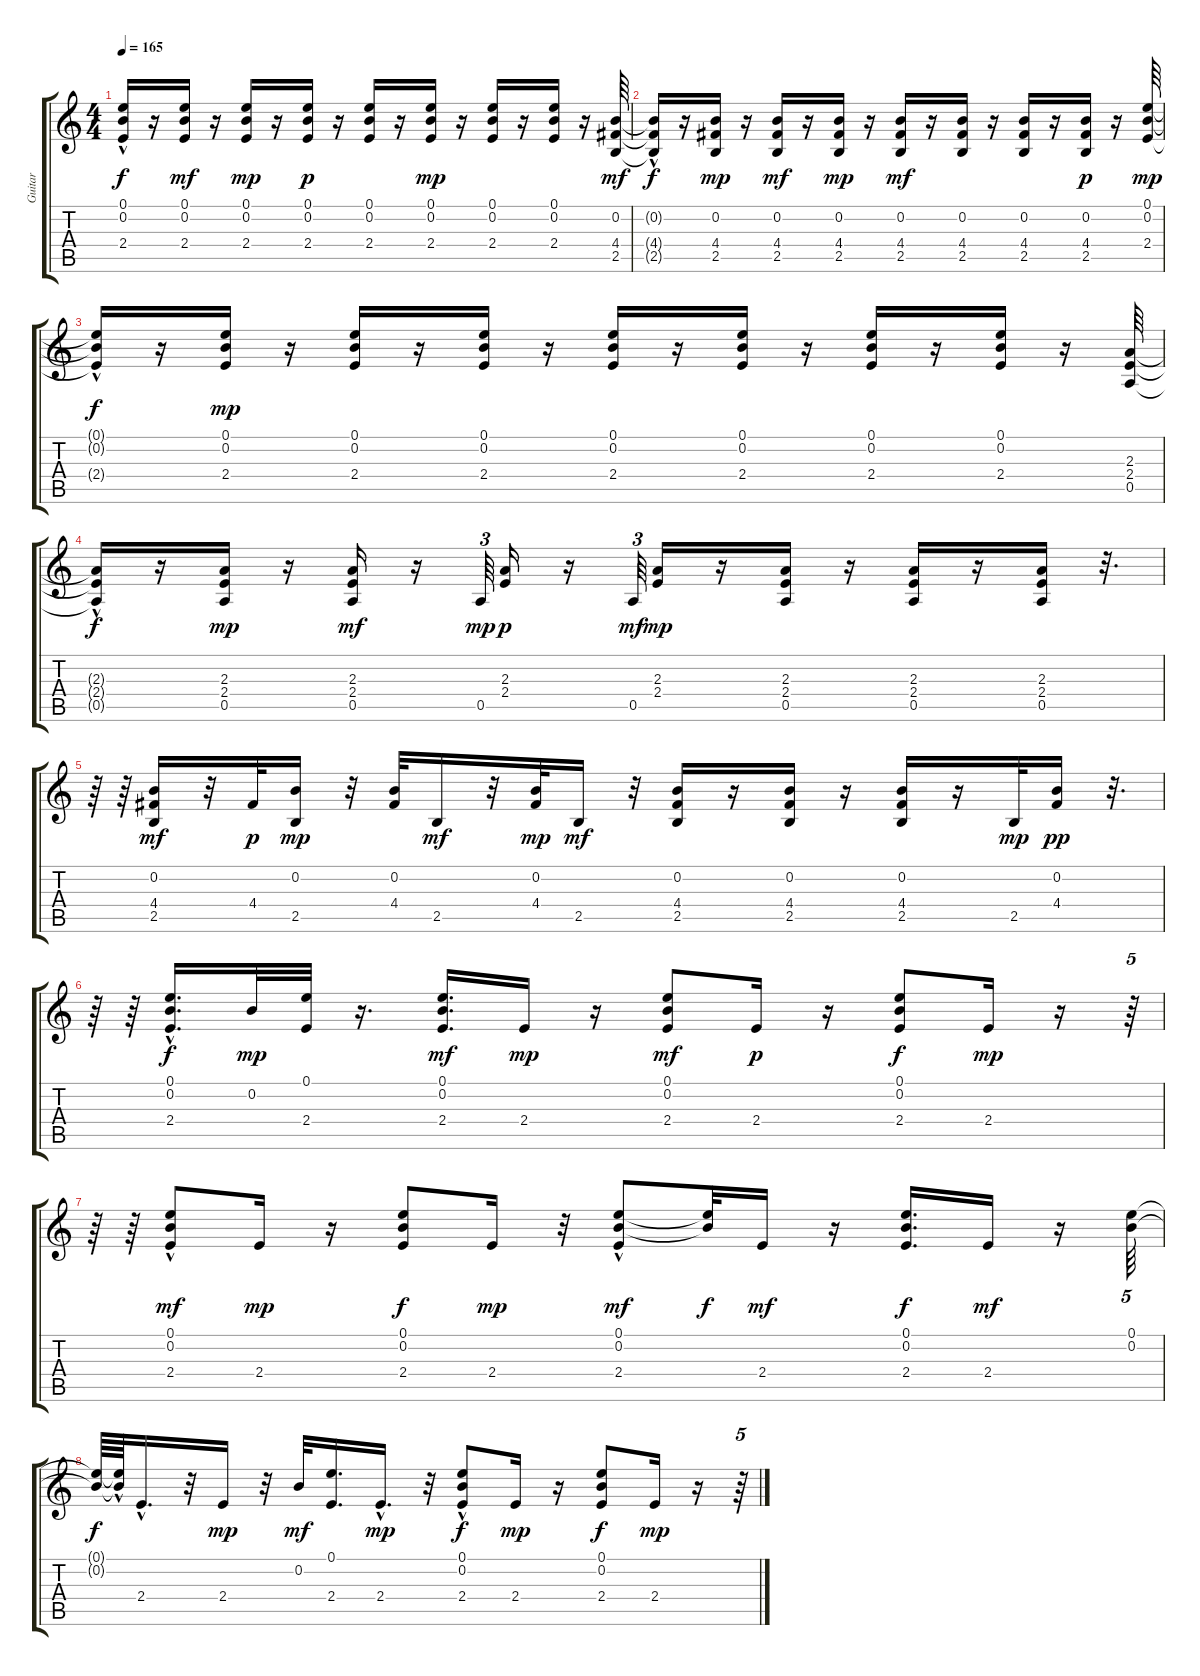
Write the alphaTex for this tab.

\track ("Guitar" "Guitar") {instrument distortionguitar}
\staff {score tabs}
\tuning (E4 B3 G3 D3 A2 E2) {hide}
\ts (4 4)
\tempo 165
\clef g2
\ks c
(0.1{hac t} 0.2{hac t} 2.4{hac t}).16{dy f} r.16 (0.1 0.2 2.4).16{dy mf} r.16 (0.1 0.2 2.4).16{dy mp} r.16 (0.1 0.2 2.4).16{dy p} r.16 (0.1 0.2 2.4).16 r.16 (0.1 0.2 2.4).16{dy mp} r.16 (0.1 0.2 2.4).16 r.16 (0.1 0.2 2.4).16 r.16 (0.2 4.4 2.5).64{dy mf} |
(0.2{hac t} 4.4{hac t} 2.5{hac t}).16{dy f} r.16 (0.2 4.4 2.5).16{dy mp} r.16 (0.2 4.4 2.5).16{dy mf} r.16 (0.2 4.4 2.5).16{dy mp} r.16 (0.2 4.4 2.5).16{dy mf} r.16 (0.2 4.4 2.5).16 r.16 (0.2 4.4 2.5).16 r.16 (0.2 4.4 2.5).16{dy p} r.16 (0.1 0.2 2.4).64{dy mp} |
(0.1{hac t} 0.2{hac t} 2.4{hac t}).16{dy f} r.16 (0.1 0.2 2.4).16{dy mp} r.16 (0.1 0.2 2.4).16 r.16 (0.1 0.2 2.4).16 r.16 (0.1 0.2 2.4).16 r.16 (0.1 0.2 2.4).16 r.16 (0.1 0.2 2.4).16 r.16 (0.1 0.2 2.4).16 r.16 (2.3 2.4 0.5).64 |
(2.3{hac t} 2.4{hac t} 0.5{hac t}).16{dy f} r.16 (2.3 2.4 0.5).16{dy mp} r.16 (2.3 2.4 0.5).16{dy mf} r.16 0.5.64{tu (3 2) dy mp} (2.3 2.4).16{dy p} r.16 0.5.64{tu (3 2) dy mf} (2.3 2.4).16{dy mp} r.16 (2.3 2.4 0.5).16 r.16 (2.3 2.4 0.5).16 r.16 (2.3 2.4 0.5).16 r.32{d} |
r.64 r.64 (0.2 4.4 2.5).16{dy mf} r.32 4.4.32{dy p} (0.2 2.5).16{dy mp} r.32 (0.2 4.4).32 2.5.16{dy mf} r.32 (0.2 4.4).32{dy mp} 2.5.16{dy mf} r.32 (0.2 4.4 2.5).16 r.16 (0.2 4.4 2.5).16 r.16 (0.2 4.4 2.5).16 r.16 2.5.32{dy mp} (0.2 4.4).16{dy pp} r.32{d} |
r.64 r.64 (0.1{hac} 0.2{hac} 2.4).16{d dy f} 0.2.32{dy mp} (0.1 2.4).32 r.16{d} (0.1 0.2 2.4).16{d dy mf} 2.4.16{dy mp} r.16 (0.1 0.2 2.4).8{dy mf} 2.4.16{dy p} r.16 (0.1 0.2 2.4).8{dy f} 2.4.16{dy mp} r.16 r.64{tu (5 4)} |
r.64 r.64 (0.1 0.2 2.4{hac}).8{dy mf} 2.4.16{dy mp} r.16 (0.1 0.2 2.4).8{dy f} 2.4.16{dy mp} r.32 (0.1 0.2 2.4{hac}).8{dy mf} (0.1{t} 0.2{t}).32{dy f} 2.4.16{dy mf} r.16 (0.1 0.2 2.4).16{d dy f} 2.4.16{dy mf} r.16 (0.1 0.2).64{tu (5 4)} |
(0.1{t} 0.2{t}).64{dy f} (0.1{hac t} 0.2{hac t}).64 2.4{hac}.16{d} r.32 2.4.16{dy mp} r.32 0.2.32{dy mf} (0.1 2.4).16{d} 2.4{hac}.16{d dy mp} r.32 (0.1 0.2 2.4{hac}).8{dy f} 2.4.16{dy mp} r.16 (0.1 0.2 2.4).8{dy f} 2.4.16{dy mp} r.16 r.64{tu (5 4)}
